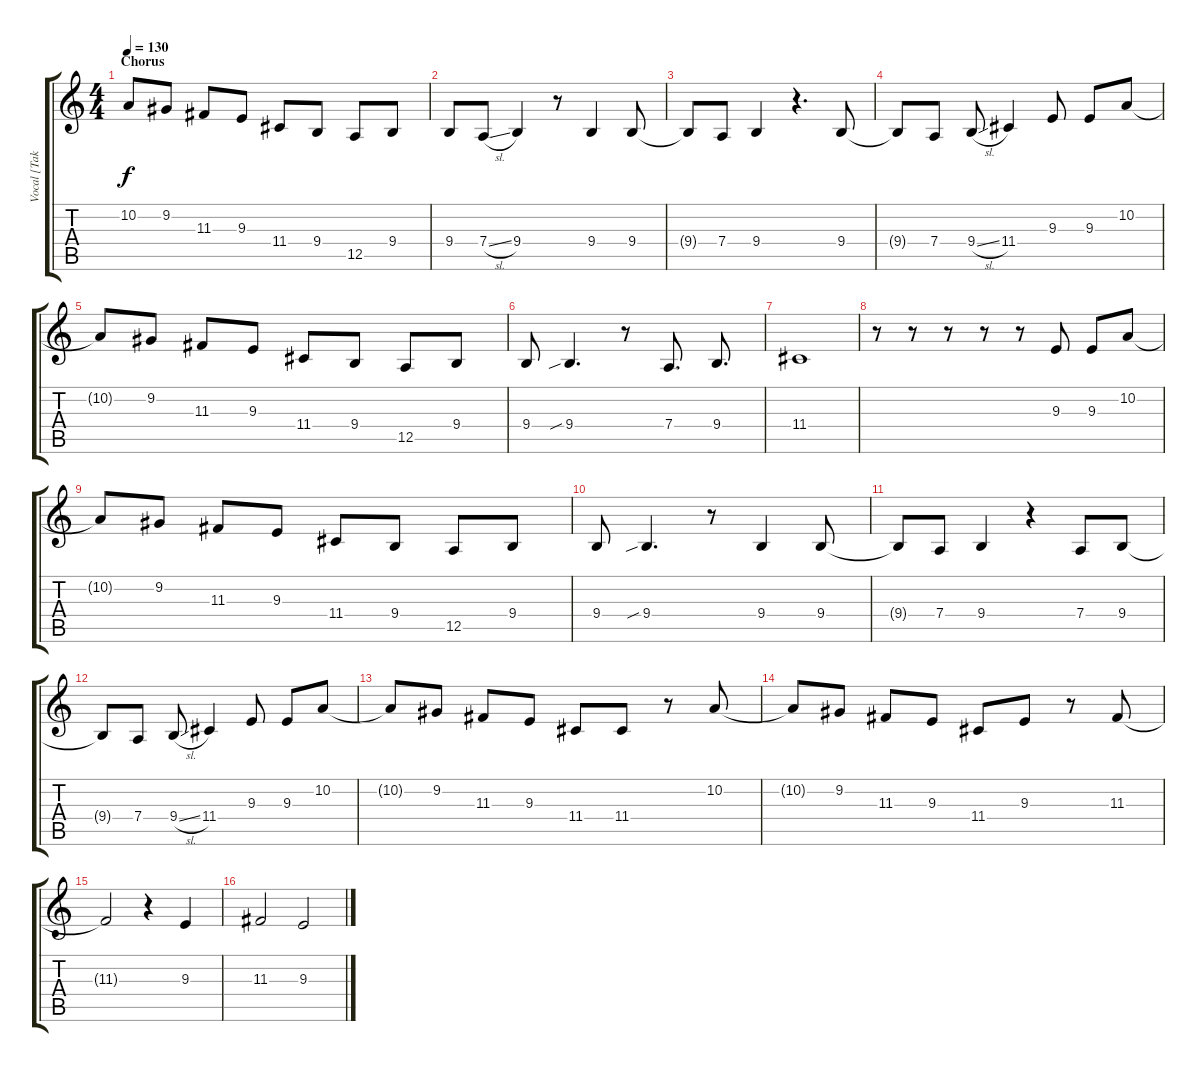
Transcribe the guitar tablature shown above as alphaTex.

\track ("Vocal [Taka]" "Vocal [Tak") {instrument flute}
\staff {score tabs}
\tuning (E4 B3 G3 D3 A2 E2) {hide}
\ts (4 4)
\section ("" "Chorus")
\tempo 130
\clef g2
\ks c
10.2{t}.8{dy f} 9.2.8 11.3.8 9.3.8 11.4.8 9.4.8 12.5.8 9.4.8 |
9.4.8 7.4{sl}.8 9.4.4 r.8 9.4.4 9.4.8 |
9.4{t}.8 7.4.8 9.4.4 r.4{d} 9.4.8 |
9.4{t}.8 7.4.8 9.4{sl}.8 11.4.4 9.3.8 9.3.8 10.2.8 |
10.2{t}.8 9.2.8 11.3.8 9.3.8 11.4.8 9.4.8 12.5.8 9.4.8 |
9.4.8 9.4{sib}.4{d} r.8 7.4.8{d} 9.4.8{d} |
11.4.1 |
r.8 r.8 r.8 r.8 r.8 9.3.8 9.3.8 10.2.8 |
10.2{t}.8 9.2.8 11.3.8 9.3.8 11.4.8 9.4.8 12.5.8 9.4.8 |
9.4.8 9.4{sib}.4{d} r.8 9.4.4 9.4.8 |
9.4{t}.8 7.4.8 9.4.4 r.4 7.4.8 9.4.8 |
9.4{t}.8 7.4.8 9.4{sl}.8 11.4.4 9.3.8 9.3.8 10.2.8 |
10.2{t}.8 9.2.8 11.3.8 9.3.8 11.4.8 11.4.8 r.8 10.2.8 |
10.2{t}.8 9.2.8 11.3.8 9.3.8 11.4.8 9.3.8 r.8 11.3.8 |
11.3{t}.2 r.4 9.3.4 |
11.3.2 9.3.2
